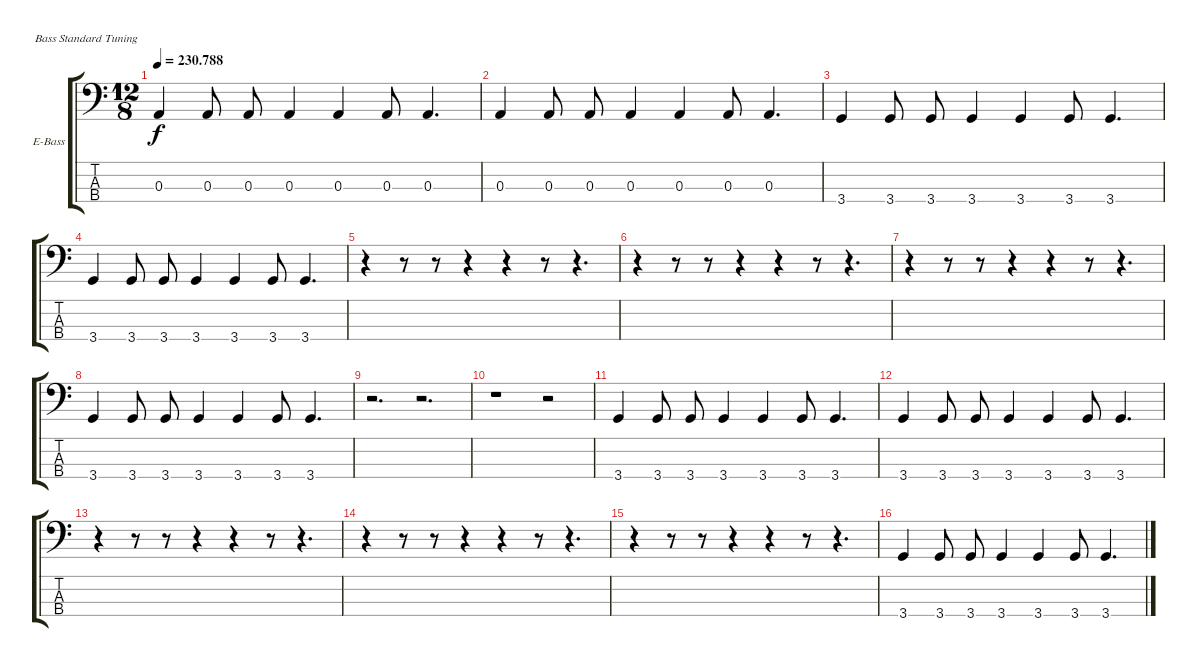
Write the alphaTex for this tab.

\bracketExtendMode groupsimilarinstruments
\firstSystemTrackNameOrientation horizontal
\otherSystemsTrackNameOrientation horizontal
\track ("Бас" "E-Bass") {instrument electricbassfinger}
\staff {score tabs}
\tuning (G2 D2 A1 E1)
\ts (12 8)
\tempo
230.788
\accidentals auto
\clef f4
\ottava regular
\simile none
\ks c
0.3.4{dy f} 0.3.8 0.3.8 0.3.4 0.3.4 0.3.8 0.3.4{d} |
0.3.4 0.3.8 0.3.8 0.3.4 0.3.4 0.3.8 0.3.4{d} |
3.4.4 3.4.8 3.4.8 3.4.4 3.4.4 3.4.8 3.4.4{d} |
3.4.4 3.4.8 3.4.8 3.4.4 3.4.4 3.4.8 3.4.4{d} |
r.4 r.8 r.8 r.4 r.4 r.8 r.4{d} |
r.4 r.8 r.8 r.4 r.4 r.8 r.4{d} |
r.4 r.8 r.8 r.4 r.4 r.8 r.4{d} |
3.4.4 3.4.8 3.4.8 3.4.4 3.4.4 3.4.8 3.4.4{d} |
r.2{d} r.2{d} |
r.1 r.2 |
3.4.4 3.4.8 3.4.8 3.4.4 3.4.4 3.4.8 3.4.4{d} |
3.4.4 3.4.8 3.4.8 3.4.4 3.4.4 3.4.8 3.4.4{d} |
r.4 r.8 r.8 r.4 r.4 r.8 r.4{d} |
r.4 r.8 r.8 r.4 r.4 r.8 r.4{d} |
r.4 r.8 r.8 r.4 r.4 r.8 r.4{d} |
3.4.4 3.4.8 3.4.8 3.4.4 3.4.4 3.4.8 3.4.4{d}
